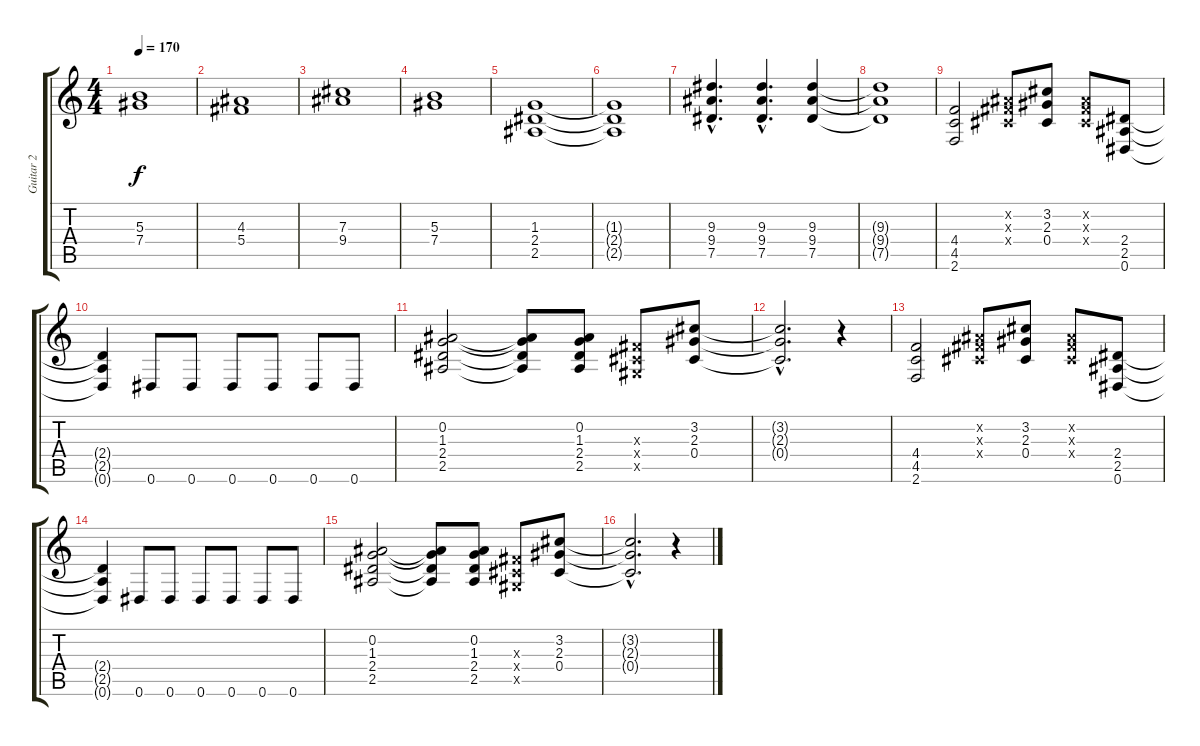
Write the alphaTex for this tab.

\track ("Guitar 2" "Guitar 2") {instrument distortionguitar}
\staff {score tabs}
\tuning (Eb4 Bb3 Gb3 Db3 Ab2 Eb2) {hide}
\ts (4 4)
\tempo 170
\clef g2
\ks c
(5.3 7.4).1{dy f} |
(4.3 5.4).1 |
(7.3 9.4).1 |
(5.3 7.4).1 |
(1.3 2.4 2.5).1 |
(1.3{t} 2.4{t} 2.5{t}).1 |
(9.3{hac} 9.4{hac} 7.5{hac}).4{d} (9.3{hac} 9.4{hac} 7.5{hac}).4{d} (9.3 9.4 7.5).4 |
(9.3{t} 9.4{t} 7.5{t}).1 |
(4.4 4.5 2.6).2 (0.2{x} 0.3{x} 0.4{x}).8 (3.2 2.3 0.4).8 (0.2{x} 0.3{x} 0.4{x}).8 (2.4 2.5 0.6).8 |
(2.4{t} 2.5{t} 0.6{t}).4 0.6.8 0.6.8 0.6.8 0.6.8 0.6.8 0.6.8 |
(0.2 1.3 2.4 2.5).2 (0.2{t} 1.3{t} 2.4{t} 2.5{t}).8 (0.2 1.3 2.4 2.5).8 (0.3{x} 0.4{x} 0.5{x}).8 (3.2 2.3 0.4).8 |
(3.2{hac t} 2.3{hac t} 0.4{hac t}).2{d} r.4 |
(4.4 4.5 2.6).2 (0.2{x} 0.3{x} 0.4{x}).8 (3.2 2.3 0.4).8 (0.2{x} 0.3{x} 0.4{x}).8 (2.4 2.5 0.6).8 |
(2.4{t} 2.5{t} 0.6{t}).4 0.6.8 0.6.8 0.6.8 0.6.8 0.6.8 0.6.8 |
(0.2 1.3 2.4 2.5).2 (0.2{t} 1.3{t} 2.4{t} 2.5{t}).8 (0.2 1.3 2.4 2.5).8 (0.3{x} 0.4{x} 0.5{x}).8 (3.2 2.3 0.4).8 |
(3.2{hac t} 2.3{hac t} 0.4{hac t}).2{d} r.4
